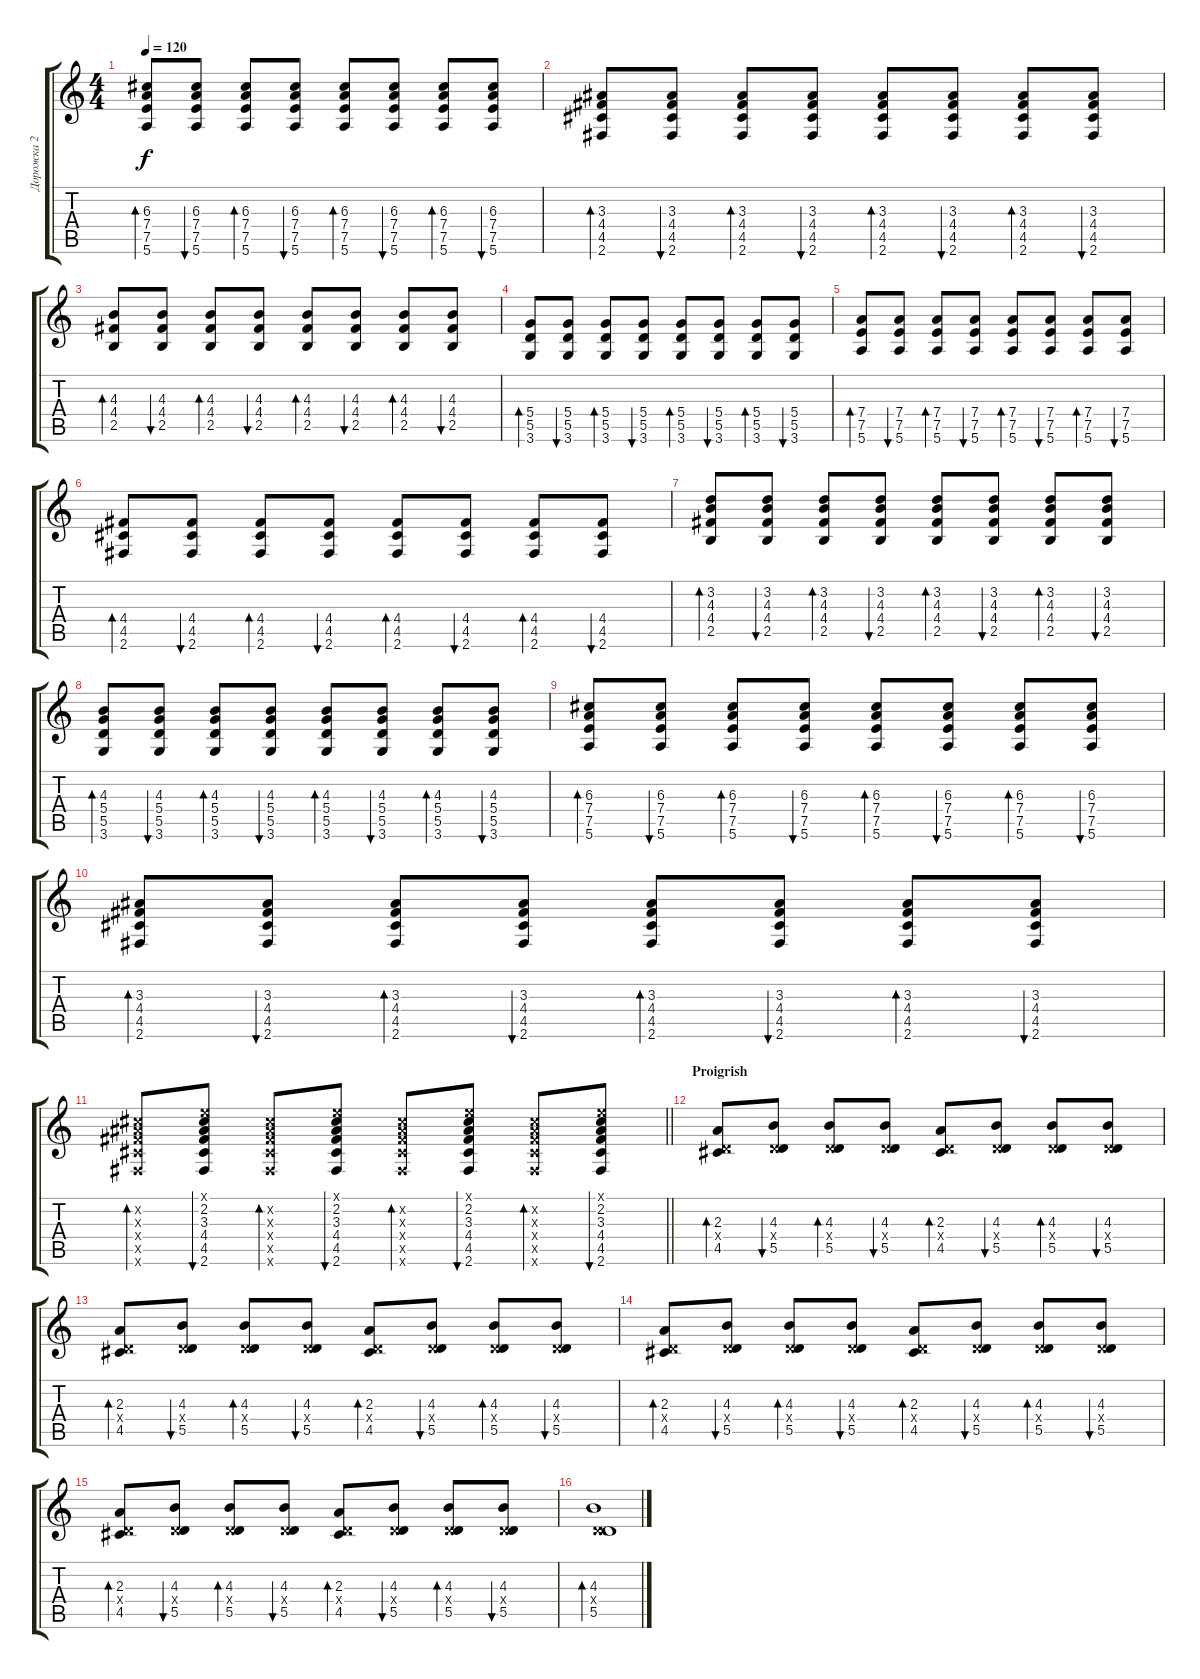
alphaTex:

\track ("Дорожка 2" "Дорожка 2") {instrument acousticguitarsteel}
\staff {score tabs}
\tuning (E4 B3 G3 D3 A2 E2) {hide}
\ts (4 4)
\tempo 120
\clef g2
\ks c
(6.3 7.4 7.5 5.6).8{bd 60 dy f} (6.3 7.4 7.5 5.6).8{bu 60} (6.3 7.4 7.5 5.6).8{bd 60} (6.3 7.4 7.5 5.6).8{bu 60} (6.3 7.4 7.5 5.6).8{bd 60} (6.3 7.4 7.5 5.6).8{bu 60} (6.3 7.4 7.5 5.6).8{bd 60} (6.3 7.4 7.5 5.6).8{bu 60} |
(3.3 4.4 4.5 2.6).8{bd 60} (3.3 4.4 4.5 2.6).8{bu 60} (3.3 4.4 4.5 2.6).8{bd 60} (3.3 4.4 4.5 2.6).8{bu 60} (3.3 4.4 4.5 2.6).8{bd 60} (3.3 4.4 4.5 2.6).8{bu 60} (3.3 4.4 4.5 2.6).8{bd 60} (3.3 4.4 4.5 2.6).8{bu 60} |
(4.3 4.4 2.5).8{bd 60} (4.3 4.4 2.5).8{bu 60} (4.3 4.4 2.5).8{bd 60} (4.3 4.4 2.5).8{bu 60} (4.3 4.4 2.5).8{bd 60} (4.3 4.4 2.5).8{bu 60} (4.3 4.4 2.5).8{bd 60} (4.3 4.4 2.5).8{bu 60} |
(5.4 5.5 3.6).8{bd 60} (5.4 5.5 3.6).8{bu 60} (5.4 5.5 3.6).8{bd 60} (5.4 5.5 3.6).8{bu 60} (5.4 5.5 3.6).8{bd 60} (5.4 5.5 3.6).8{bu 60} (5.4 5.5 3.6).8{bd 60} (5.4 5.5 3.6).8{bu 60} |
(7.4 7.5 5.6).8{bd 60} (7.4 7.5 5.6).8{bu 60} (7.4 7.5 5.6).8{bd 60} (7.4 7.5 5.6).8{bu 60} (7.4 7.5 5.6).8{bd 60} (7.4 7.5 5.6).8{bu 60} (7.4 7.5 5.6).8{bd 60} (7.4 7.5 5.6).8{bu 60} |
(4.4 4.5 2.6).8{bd 60} (4.4 4.5 2.6).8{bu 60} (4.4 4.5 2.6).8{bd 60} (4.4 4.5 2.6).8{bu 60} (4.4 4.5 2.6).8{bd 60} (4.4 4.5 2.6).8{bu 60} (4.4 4.5 2.6).8{bd 60} (4.4 4.5 2.6).8{bu 60} |
(3.2 4.3 4.4 2.5).8{bd 60} (3.2 4.3 4.4 2.5).8{bu 60} (3.2 4.3 4.4 2.5).8{bd 60} (3.2 4.3 4.4 2.5).8{bu 60} (3.2 4.3 4.4 2.5).8{bd 60} (3.2 4.3 4.4 2.5).8{bu 60} (3.2 4.3 4.4 2.5).8{bd 60} (3.2 4.3 4.4 2.5).8{bu 60} |
(4.3 5.4 5.5 3.6).8{bd 60} (4.3 5.4 5.5 3.6).8{bu 60} (4.3 5.4 5.5 3.6).8{bd 60} (4.3 5.4 5.5 3.6).8{bu 60} (4.3 5.4 5.5 3.6).8{bd 60} (4.3 5.4 5.5 3.6).8{bu 60} (4.3 5.4 5.5 3.6).8{bd 60} (4.3 5.4 5.5 3.6).8{bu 60} |
(6.3 7.4 7.5 5.6).8{bd 60} (6.3 7.4 7.5 5.6).8{bu 60} (6.3 7.4 7.5 5.6).8{bd 60} (6.3 7.4 7.5 5.6).8{bu 60} (6.3 7.4 7.5 5.6).8{bd 60} (6.3 7.4 7.5 5.6).8{bu 60} (6.3 7.4 7.5 5.6).8{bd 60} (6.3 7.4 7.5 5.6).8{bu 60} |
(3.3 4.4 4.5 2.6).8{bd 60} (3.3 4.4 4.5 2.6).8{bu 60} (3.3 4.4 4.5 2.6).8{bd 60} (3.3 4.4 4.5 2.6).8{bu 60} (3.3 4.4 4.5 2.6).8{bd 60} (3.3 4.4 4.5 2.6).8{bu 60} (3.3 4.4 4.5 2.6).8{bd 60} (3.3 4.4 4.5 2.6).8{bu 60} |
\barLineRight lightlight
(2.2{x} 3.3{x} 4.4{x} 4.5{x} 2.6{x}).8{bd 60} (0.1{x} 2.2 3.3 4.4 4.5 2.6).8{bu 60} (2.2{x} 3.3{x} 4.4{x} 4.5{x} 2.6{x}).8{bd 60} (0.1{x} 2.2 3.3 4.4 4.5 2.6).8{bu 60} (2.2{x} 3.3{x} 4.4{x} 4.5{x} 2.6{x}).8{bd 60} (0.1{x} 2.2 3.3 4.4 4.5 2.6).8{bu 60} (2.2{x} 3.3{x} 4.4{x} 4.5{x} 2.6{x}).8{bd 60} (0.1{x} 2.2 3.3 4.4 4.5 2.6).8{bu 60} |
\section ("" "Proigrish")
(2.3 0.4{x} 4.5).8{bd 60} (4.3 0.4{x} 5.5).8{bu 60} (4.3 0.4{x} 5.5).8{bd 60} (4.3 0.4{x} 5.5).8{bu 60} (2.3 0.4{x} 4.5).8{bd 60} (4.3 0.4{x} 5.5).8{bu 60} (4.3 0.4{x} 5.5).8{bd 60} (4.3 0.4{x} 5.5).8{bu 60} |
(2.3 0.4{x} 4.5).8{bd 60} (4.3 0.4{x} 5.5).8{bu 60} (4.3 0.4{x} 5.5).8{bd 60} (4.3 0.4{x} 5.5).8{bu 60} (2.3 0.4{x} 4.5).8{bd 60} (4.3 0.4{x} 5.5).8{bu 60} (4.3 0.4{x} 5.5).8{bd 60} (4.3 0.4{x} 5.5).8{bu 60} |
(2.3 0.4{x} 4.5).8{bd 60} (4.3 0.4{x} 5.5).8{bu 60} (4.3 0.4{x} 5.5).8{bd 60} (4.3 0.4{x} 5.5).8{bu 60} (2.3 0.4{x} 4.5).8{bd 60} (4.3 0.4{x} 5.5).8{bu 60} (4.3 0.4{x} 5.5).8{bd 60} (4.3 0.4{x} 5.5).8{bu 60} |
(2.3 0.4{x} 4.5).8{bd 60} (4.3 0.4{x} 5.5).8{bu 60} (4.3 0.4{x} 5.5).8{bd 60} (4.3 0.4{x} 5.5).8{bu 60} (2.3 0.4{x} 4.5).8{bd 60} (4.3 0.4{x} 5.5).8{bu 60} (4.3 0.4{x} 5.5).8{bd 60} (4.3 0.4{x} 5.5).8{bu 60} |
(4.3 0.4{x} 5.5).1{bd 60}
